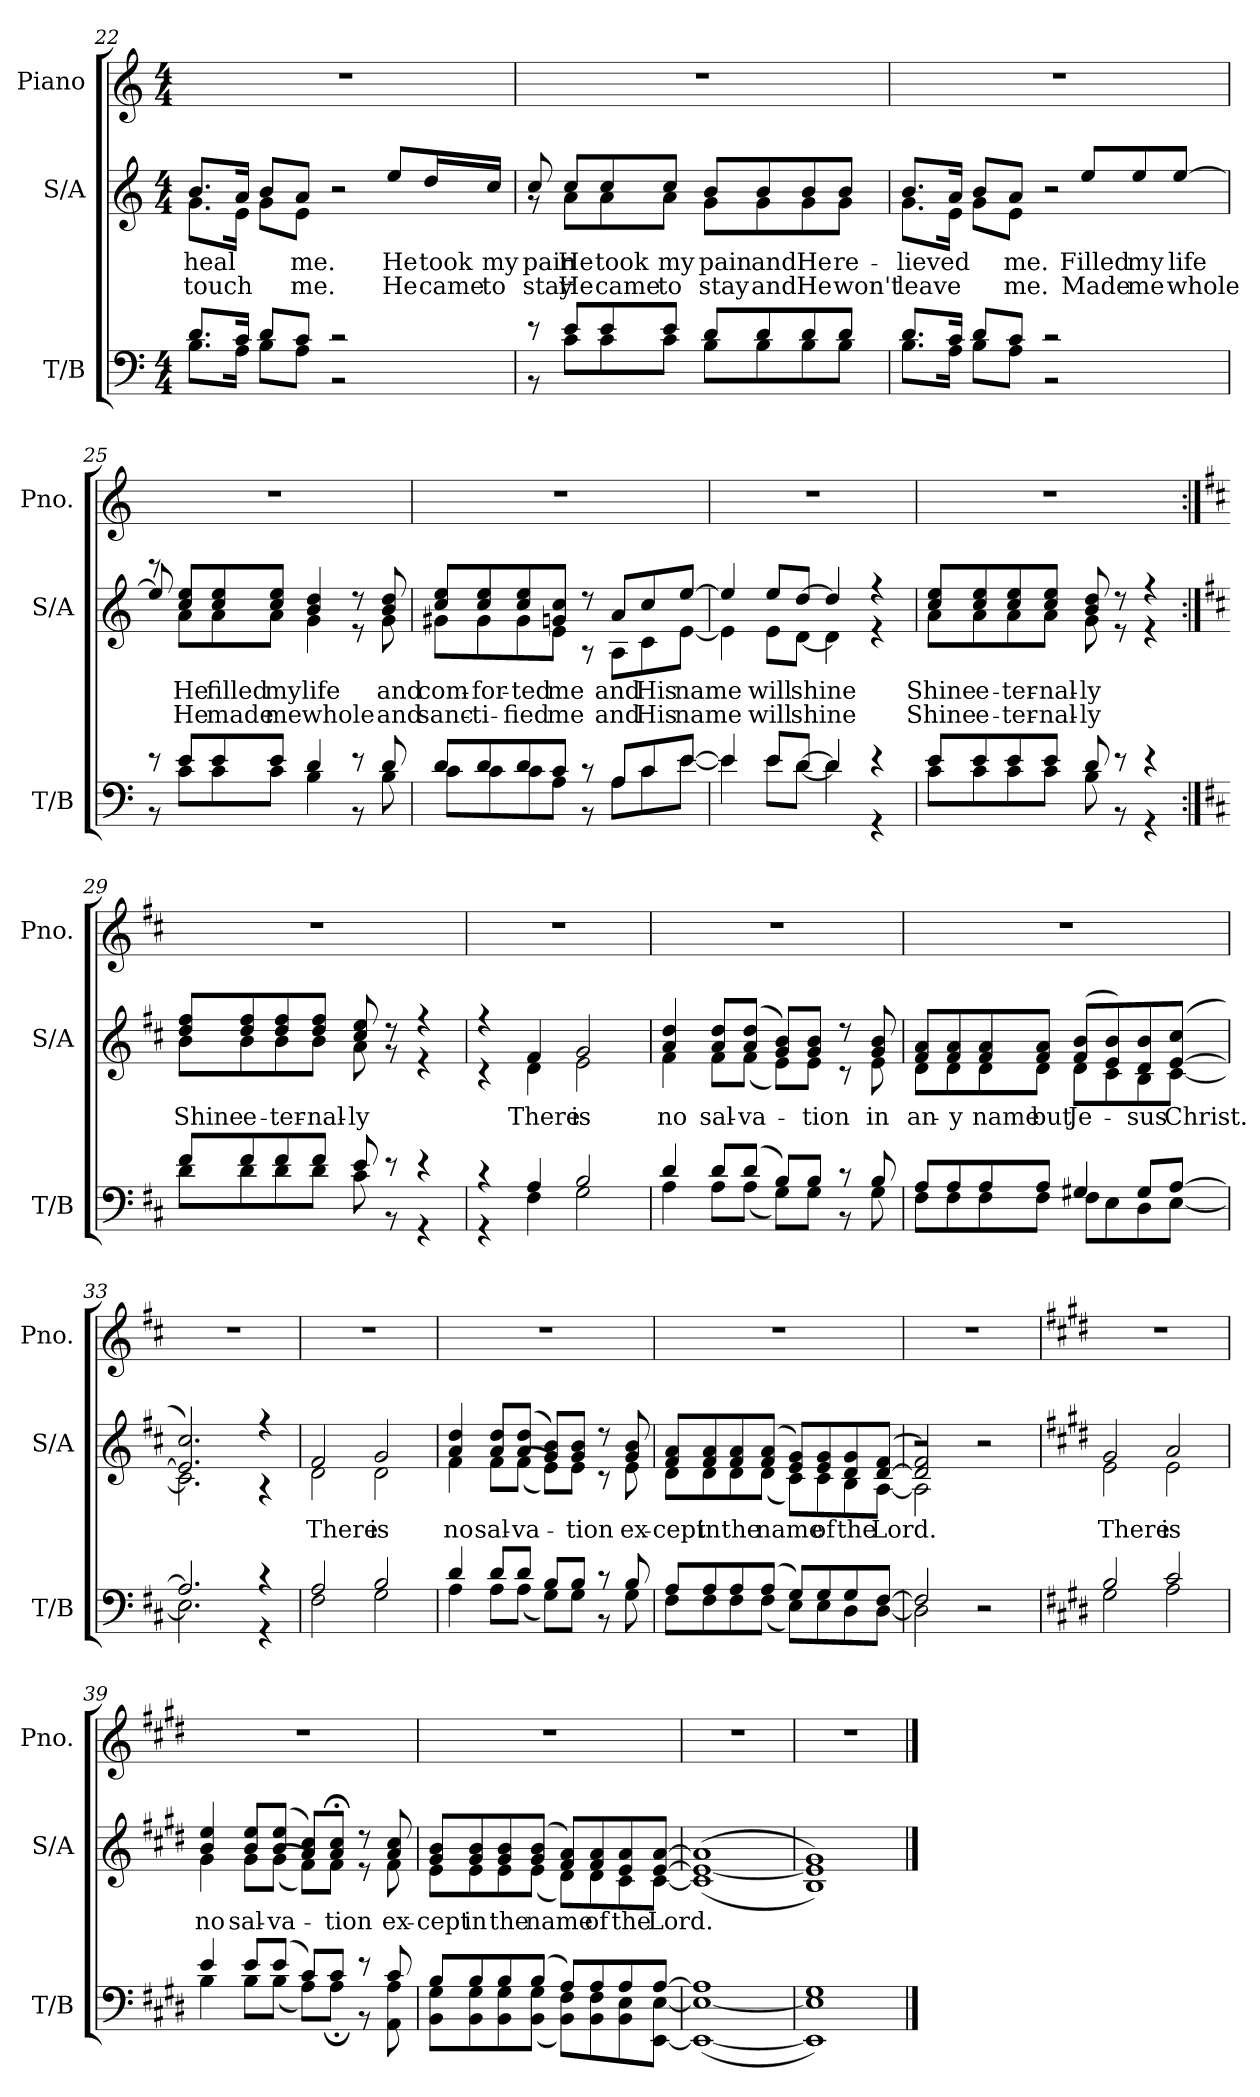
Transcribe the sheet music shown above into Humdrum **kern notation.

**kern	**kern	**text	**text	**kern
*part3	*part2	*part2	*part2	*part1
*staff3	*staff2	*staff2	*staff2	*staff1
*I"T/B	*I"S/A	*	*	*I"Piano
*I'T/B	*I'S/A	*	*	*I'Pno.
*clefF4	*clefG2	*	*	*clefG2
*k[]	*k[]	*	*	*k[]
*M4/4	*M4/4	*	*	*M4/4
=22	=22	=22	=22	=22
*^	*	*	*	*
!	!	!	!LO:LY:b	!LO:LY:b	!
*	*	*^	*	*	*
*	*	*	*^	*	*	*
8.d/L	8.B\L	8.b/L	8.g\L	2.ryy	heal	touch	1r
16c/Jk	16A\Jk	16a/Jk	16e\Jk	.	.	.	.
8d/L	8B\L	8b/L	8g\L	.	.	.	.
!	!	!	!	!	!LO:LY:b	!LO:LY:b	!
8c/J	8A\J	8a/J	8e\J	.	me.	me.	.
2r	2r	2r	2r	.	.	.	.
!	!	!	!	!	!LO:LY:b	!LO:LY:b	!
.	.	.	.	8ee!/L	He	He	.
!	!	!	!	!	!LO:LY:b	!LO:LY:b	!
.	.	.	.	16dd!/L	took	came	.
!	!	!	!	!	!LO:LY:b	!LO:LY:b	!
.	.	.	.	16cc!/JJ	my	to	.
!!LO:LB:g=z
=23	=23	=23	=23	=23	=23	=23	=23
!	!	!	!	!	!LO:LY:b	!LO:LY:b	!
8r	8r	8rg	8ryy	8cc!/	pain	stay	1r
!	!	!	!	!	!LO:LY:b	!LO:LY:b	!
8e/L	8c\L	8cc/L	8a\L	8ryy	He	He	.
!	!	!	!	!	!LO:LY:b	!LO:LY:b	!
8e/	8c\	8cc/	8a\	4ryy	took	came	.
!	!	!	!	!	!LO:LY:b	!LO:LY:b	!
8e/J	8c\J	8cc/J	8a\J	.	my	to	.
!	!	!	!	!	!LO:LY:b	!LO:LY:b	!
8d/L	8B\L	8b/L	8g\L	2ryy	pain	stay	.
!	!	!	!	!	!LO:LY:b	!LO:LY:b	!
8d/	8B\	8b/	8g\	.	and	and	.
!	!	!	!	!	!LO:LY:b	!LO:LY:b	!
8d/	8B\	8b/	8g\	.	He	He	.
!	!	!	!	!	!LO:LY:b	!LO:LY:b	!
8d/J	8B\J	8b/J	8g\J	.	re-	won't	.
=24	=24	=24	=24	=24	=24	=24	=24
!	!	!	!	!	!LO:LY:b	!LO:LY:b	!
8.d/L	8.B\L	8.b/L	8.g\L	2ryy	-lieved	leave	1r
16c/Jk	16A\Jk	16a/Jk	16e\Jk	.	.	.	.
8d/L	8B\L	8b/L	8g\L	.	.	.	.
!	!	!	!	!	!LO:LY:b	!LO:LY:b	!
8c/J	8A\J	8a/J	8e\J	.	me.	me.	.
2r	2r	2r	2r	8ryy	.	.	.
!	!	!	!	!	!LO:LY:b	!LO:LY:b	!
.	.	.	.	8ee!/L	Filled	Made	.
!	!	!	!	!	!LO:LY:b	!LO:LY:b	!
.	.	.	.	8ee!/	my	me	.
!	!	!	!	!	!LO:LY:b	!LO:LY:b	!
.	.	.	.	[8ee!/J	life	whole	.
=25	=25	=25	=25	=25	=25	=25	=25
8r	8r	8r	8ryy	8ee!/]	.	.	1r
!	!	!	!	!	!LO:LY:b	!LO:LY:b	!
8e/L	8c\L	8cc/ 8ee/L	8a\L	8ryy	He	He	.
!	!	!	!	!	!LO:LY:b	!LO:LY:b	!
8e/	8c\	8cc/ 8ee/	8a\	4ryy	filled	made	.
!	!	!	!	!	!LO:LY:b	!LO:LY:b	!
8e/J	8c\J	8cc/ 8ee/J	8a\J	.	my	me	.
!	!	!	!	!	!LO:LY:b	!LO:LY:b	!
4d/	4B\	4b/ 4dd/	4g\	2ryy	life	whole	.
8r	8r	8r	8r	.	.	.	.
!	!	!	!	!	!LO:LY:b	!LO:LY:b	!
8d/	8B\	8b/ 8dd/	8g\	.	and	and	.
*	*	*	*v	*v	*	*	*
!!LO:LB:g=z
=26	=26	=26	=26	=26	=26	=26
!	!	!	!	!LO:LY:b	!LO:LY:b	!
8d/L	8c\L	8cc/ 8ee/L	8g#X\L	com-	sanc-	1r
!	!	!	!	!LO:LY:b	!LO:LY:b	!
8d/	8c\	8cc/ 8ee/	8g#\	-for-	-ti-	.
!	!	!	!	!LO:LY:b	!LO:LY:b	!
8d/	8c\	8cc/ 8ee/	8g#\	-ted	-fied	.
!	!	!	!	!LO:LY:b	!LO:LY:b	!
8c/J	8A\J	8gn/ 8cc/J	8e\J	me	me	.
8r	8r	8r	8r	.	.	.
!	!	!	!	!LO:LY:b	!LO:LY:b	!
8A/L	8A\L	8a/L	8A\L	and	and	.
!	!	!	!	!LO:LY:b	!LO:LY:b	!
8c/	8c\	8cc/	8c\	His	His	.
!	!	!	!	!LO:LY:b	!LO:LY:b	!
[8e/J	[8e\J	[8ee/J	[8e\J	name	name	.
=27	=27	=27	=27	=27	=27	=27
4e/]	4e\]	4ee/]	4e\]	.	.	1r
!	!	!	!	!LO:LY:b	!LO:LY:b	!
8e/L	8e\L	8ee/L	8e\L	will	will	.
!	!	!	!	!LO:LY:b	!LO:LY:b	!
[8d/J	[8d\J	[8dd/J	[8d\J	shine	shine	.
4d/]	4d\]	4dd/]	4d\]	.	.	.
4r	4r	4r	4r	.	.	.
=28	=28	=28	=28	=28	=28	=28
!	!	!	!	!LO:LY:b	!LO:LY:b	!
8e/L	8c\L	8cc/ 8ee/L	8a\L	Shine	Shine	1r
!	!	!	!	!LO:LY:b	!LO:LY:b	!
8e/	8c\	8cc/ 8ee/	8a\	e-	e-	.
!	!	!	!	!LO:LY:b	!LO:LY:b	!
8e/	8c\	8cc/ 8ee/	8a\	-ter-	-ter-	.
!	!	!	!	!LO:LY:b	!LO:LY:b	!
8e/J	8c\J	8cc/ 8ee/J	8a\J	-nal-	-nal-	.
!	!	!	!	!LO:LY:b	!LO:LY:b	!
8d/	8B\	8b/ 8dd/	8g\	-ly	-ly	.
8r	8r	8r	8r	.	.	.
4r	4r	4r	4r	.	.	.
!!LO:LB:g=z
=29:|!	=29:|!	=29:|!	=29:|!	=29:|!	=29:|!	=29:|!
*k[f#c#]	*	*k[f#c#]	*	*	*	*k[f#c#]
!	!	!	!	!LO:LY:b	!	!
8f#/L	8d\L	8dd/ 8ff#/L	8b\L	Shine	.	1r
!	!	!	!	!LO:LY:b	!	!
8f#/	8d\	8dd/ 8ff#/	8b\	e-	.	.
!	!	!	!	!LO:LY:b	!	!
8f#/	8d\	8dd/ 8ff#/	8b\	-ter-	.	.
!	!	!	!	!LO:LY:b	!	!
8f#/J	8d\J	8dd/ 8ff#/J	8b\J	-nal-	.	.
!	!	!	!	!LO:LY:b	!	!
8e/	8c#\	8cc#/ 8ee/	8a\	-ly	.	.
8r	8r	8r	8r	.	.	.
4r	4r	4r	4r	.	.	.
=30	=30	=30	=30	=30	=30	=30
4r	4r	4r	4r	.	.	1r
!	!	!	!	!LO:LY:b	!	!
4A/	4F#\	4f#/	4d\	There	.	.
!	!	!	!	!LO:LY:b	!	!
2B/	2G\	2g/	2e\	is	.	.
=31	=31	=31	=31	=31	=31	=31
!	!	!	!	!LO:LY:b	!	!
4d/	4A\	4a/ 4dd/	4f#\	no	.	1r
!	!	!	!	!LO:LY:b	!	!
8d/L	8A\L	8a/ 8dd/L	8f#\L	sal-	.	.
!	!	!	!	!LO:LY:b	!	!
(>8d/J	(<8A\J	(>8a/ 8dd/J	(<8f#\J	-va-	.	.
8B/L)	8G\L)	8g/ 8b/L)	8e\L)	.	.	.
!	!	!	!	!LO:LY:b	!	!
8B/J	8G\J	8g/ 8b/J	8e\J	-tion	.	.
8r	8r	8r	8r	.	.	.
!	!	!	!	!LO:LY:b	!	!
8B/	8G\	8g/ 8b/	8e\	in	.	.
=32	=32	=32	=32	=32	=32	=32
!	!	!	!	!LO:LY:b	!	!
8A/L	8F#\L	8f#/ 8a/L	8d\L	an-	.	1r
!	!	!	!	!LO:LY:b	!	!
8A/	8F#\	8f#/ 8a/	8d\	-y	.	.
!	!	!	!	!LO:LY:b	!	!
8A/	8F#\	8f#/ 8a/	8d\	name	.	.
!	!	!	!	!LO:LY:b	!	!
8A/J	8F#\J	8f#/ 8a/J	8d\J	but	.	.
!	!	!	!	!LO:LY:b	!	!
4G#X/	8F#\L	(>8f#/ 8b/L	8d\L	Je-	.	.
.	8E\	8e/ 8b/)	8c#\	.	.	.
!	!	!	!	!LO:LY:b	!	!
8G#/L	8D\	8d/ 8b/	8B\	-sus	.	.
!	!	!	!	!LO:LY:b	!	!
[8A/J	[8E\J	(>[8e/ 8cc#/J	[8c#\J	Christ.	.	.
=33	=33	=33	=33	=33	=33	=33
2.A/]	2.E\]	2.e/] 2.cc#/)	2.c#\]	.	.	1r
4r	4r	4r	4r	.	.	.
!!LO:PB:g=z
=34	=34	=34	=34	=34	=34	=34
!	!	!	!	!LO:LY:b	!	!
2A/	2F#\	2f#/	2d\	There	.	1r
!	!	!	!	!LO:LY:b	!	!
2B/	2G\	2g/	2d\	is	.	.
=35	=35	=35	=35	=35	=35	=35
!	!	!	!	!LO:LY:b	!	!
4d/	4A\	4a/ 4dd/	4f#\	no	.	1r
!	!	!	!	!LO:LY:b	!	!
8d/L	8A\L	8a/ 8dd/L	8f#\L	sal-	.	.
!	!	!	!	!LO:LY:b	!	!
8d/J	(<8A\J	(>8a/ 8dd/J	(<(<8f#\J	-va-	.	.
8B/L	8G\L)	8g/ 8b/L)	8e\L))	.	.	.
!	!	!	!	!LO:LY:b	!	!
8B/J	8G\J	8g/ 8b/J	8e\J	-tion	.	.
8r	8r	8r	8r	.	.	.
!	!	!	!	!LO:LY:b	!	!
8B/	8G\	8g/ 8b/	8e\	ex-	.	.
=36	=36	=36	=36	=36	=36	=36
!	!	!	!	!LO:LY:b	!	!
8A/L	8F#\L	8f#/ 8a/L	8d\L	-cept	.	1r
!	!	!	!	!LO:LY:b	!	!
8A/	8F#\	8f#/ 8a/	8d\	in	.	.
!	!	!	!	!LO:LY:b	!	!
8A/	8F#\	8f#/ 8a/	8d\	the	.	.
!	!	!	!	!LO:LY:b	!	!
(>8A/J	(<8F#\J	(>8f#/ 8a/J	(<8d\J	name	.	.
8G/L)	8E\L)	8e/ 8g/L)	8c#\L)	.	.	.
!	!	!	!	!LO:LY:b	!	!
8G/	8E\	8e/ 8g/	8c#\	of	.	.
!	!	!	!	!LO:LY:b	!	!
8G/	8D\	8d/ 8g/	8B\	the	.	.
!	!	!	!	!LO:LY:b	!	!
[8F#/J	[8D\J	(>[8d/ 8f#/J	[8A\J	Lord.	.	.
=37	=37	=37	=37	=37	=37	=37
*	*	*	*^	*	*	*
2F#/]	2D\]	2d/] 2f#/)	2A\]	2r	.	.	1r
2r	2ryy	2r	2ryy	2ryy	.	.	.
*	*	*v	*v	*v	*	*	*
=38	=38	=38	=38	=38	=38
*k[f#c#g#d#]	*	*k[f#c#g#d#]	*	*	*k[f#c#g#d#]
*	*	*^	*	*	*
*	*	*	*^	*	*	*
!	!	!	!	!	!LO:LY:b	!	!
*	*	*	*v	*v	*	*	*
2B/	2G#\	2g#/	2e\	There	.	1r
!	!	!	!	!LO:LY:b	!	!
2c#/	2A\	2a/	2e\	is	.	.
!!LO:LB:g=z
=39	=39	=39	=39	=39	=39	=39
!	!	!	!	!LO:LY:b	!	!
4e/	4B\	4b/ 4ee/	4g#\	no	.	1r
!	!	!	!	!LO:LY:b	!	!
8e/L	8B\L	8b/ 8ee/L	8g#\L	sal-	.	.
!	!	!	!	!LO:LY:b	!	!
(>8e/J	(<8B\J	(>8b/ 8ee/J	(<(<8g#\J	-va-	.	.
8c#/L)	8A\L)	8a/ 8cc#/L)	8f#\L))	.	.	.
!	!	!	!	!LO:LY:b	!	!
8c#/J	8A;\J	8a/;< 8cc#/;<J	8f#\J	-tion	.	.
8r	8r	8r	8r	.	.	.
!	!	!	!	!LO:LY:b	!	!
8c#/	8AA\ 8A\	8a/ 8cc#/	8f#\	ex-	.	.
=40	=40	=40	=40	=40	=40	=40
!	!	!	!	!LO:LY:b	!	!
8B/L	8BB\ 8G#\L	8g#/ 8b/L	8e\L	-cept	.	1r
!	!	!	!	!LO:LY:b	!	!
8B/	8BB\ 8G#\	8g#/ 8b/	8e\	in	.	.
!	!	!	!	!LO:LY:b	!	!
8B/	8BB\ 8G#\	8g#/ 8b/	8e\	the	.	.
!	!	!	!	!LO:LY:b	!	!
(>8B/J	(<8BB\ 8G#\J	(>8g#/ 8b/J	(<8e\J	name	.	.
8A/L)	8BB\ 8F#\L)	8f#/ 8a/L)	8d#\L)	.	.	.
!	!	!	!	!LO:LY:b	!	!
8A/	8BB\ 8F#\	8f#/ 8a/	8d#\	of	.	.
!	!	!	!	!LO:LY:b	!	!
8A/	8BB\ 8E\	8e/ 8a/	8c#\	the	.	.
!	!	!	!	!LO:LY:b	!	!
[8A/J	[8EE\ [8E\J	[8e/ [8a/J	[8c#\J	Lord.	.	.
*v	*v	*	*	*	*	*
*	*v	*v	*	*	*
=41	=41	=41	=41	=41
(>1EE_ 1E_ 1A]	(>(<1c#] 1e_ 1a]	.	.	1r
=42	=42	=42	=42	=42
1EE] 1E] 1G#)	1B 1e] 1g#))	.	.	1r
==	==	==	==	==
*-	*-	*-	*-	*-
